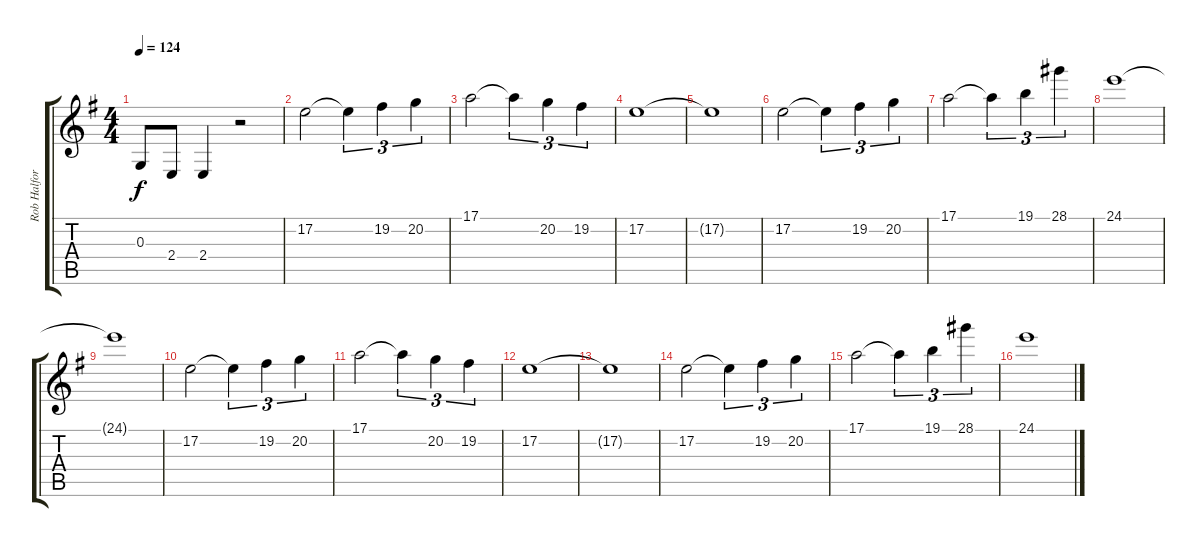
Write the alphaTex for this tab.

\track ("Rob Halford" "Rob Halfor") {instrument lead6voice}
\staff {score tabs}
\tuning (E4 B3 G3 D3 A2 E2) {hide}
\ts (4 4)
\tempo 124
\clef g2
\ks g
0.3.8{dy f} 2.4.8 2.4.4 r.2 |
17.2.2{volume 15} 17.2{t}.4{tu (3 2)} 19.2.4{tu (3 2)} 20.2.4{tu (3 2)} |
17.1.2 17.1{t}.4{tu (3 2)} 20.2.4{tu (3 2)} 19.2.4{tu (3 2)} |
17.2.1 |
17.2{t}.1 |
17.2.2 17.2{t}.4{tu (3 2)} 19.2.4{tu (3 2)} 20.2.4{tu (3 2)} |
17.1.2 17.1{t}.4{tu (3 2)} 19.1.4{tu (3 2)} 28.1.4{tu (3 2)} |
24.1.1 |
24.1{t}.1 |
17.2.2 17.2{t}.4{tu (3 2)} 19.2.4{tu (3 2)} 20.2.4{tu (3 2)} |
17.1.2 17.1{t}.4{tu (3 2)} 20.2.4{tu (3 2)} 19.2.4{tu (3 2)} |
17.2.1 |
17.2{t}.1 |
17.2.2 17.2{t}.4{tu (3 2)} 19.2.4{tu (3 2)} 20.2.4{tu (3 2)} |
17.1.2 17.1{t}.4{tu (3 2)} 19.1.4{tu (3 2)} 28.1.4{tu (3 2)} |
24.1.1
